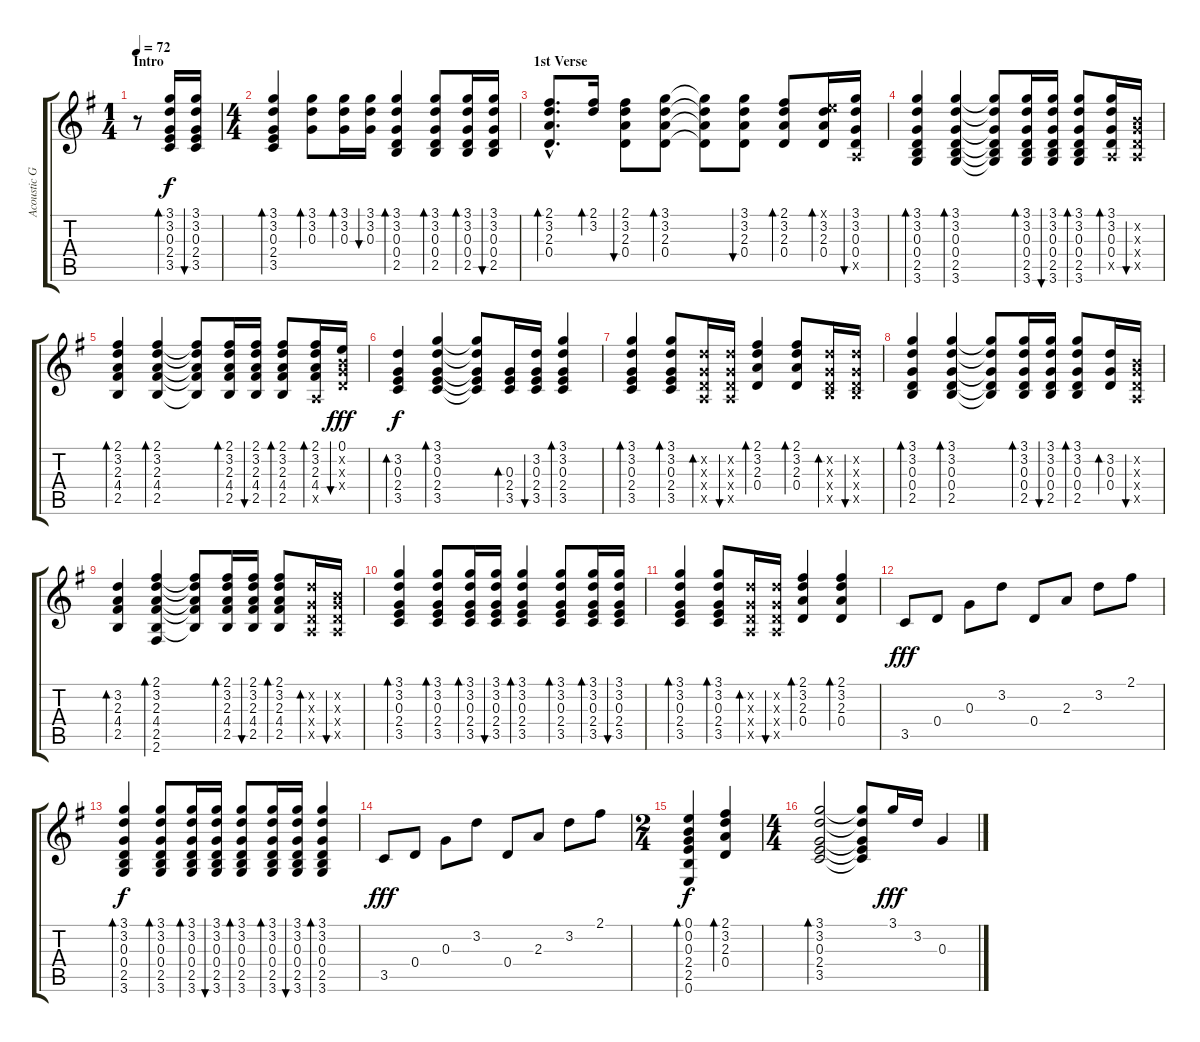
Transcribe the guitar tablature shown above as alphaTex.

\track ("Acoustic Gt" "Acoustic G") {instrument acousticguitarsteel}
\staff {score tabs}
\tuning (E4 B3 G3 D3 A2 E2) {hide}
\ts (1 4)
\section ("" "Intro")
\tempo 72
\clef g2
\ks g
r.8{dy f instrument acousticguitarsteel} (3.1 3.2 0.3 2.4 3.5).16{bd 30} (3.1 3.2 0.3 2.4 3.5).16{bu 30} |
\ts (4 4)
(3.1 3.2 0.3 2.4 3.5).4{bd 60} (3.1 3.2 0.3).8{bd 60} (3.1 3.2 0.3).16{bd 60} (3.1 3.2 0.3).16{bu 60} (3.1 3.2 0.3 0.4 2.5).4{bd 60} (3.1 3.2 0.3 0.4 2.5).8{bd 60} (3.1 3.2 0.3 0.4 2.5).16{bd 60} (3.1 3.2 0.3 0.4 2.5).16{bu 60} |
\section ("" "1st Verse")
(2.1{hac} 3.2{hac} 2.3{hac} 0.4{hac}).8{d bd 60} (2.1 3.2).16{bd 60} (2.1 3.2 2.3 0.4).8{bu 60} (3.1 3.2 2.3 0.4).8{bd 60} (3.1{t} 3.2{t} 2.3{t} 0.4{t}).8 (3.1 3.2 2.3 0.4).8{bu 60} (2.1 3.2 2.3 0.4).8{bd 60} (0.1{x} 3.2 2.3 0.4).16{bd 60} (3.1 3.2 0.3 0.4 0.5{x}).16{bu 60} |
(3.1 3.2 0.3 0.4 2.5 3.6).4{bd 60} (3.1 3.2 0.3 0.4 2.5 3.6).4{bd 60} (3.1{t} 3.2{t} 0.3{t} 0.4{t} 2.5{t} 3.6{t}).8 (3.1 3.2 0.3 0.4 2.5 3.6).16{bd 60} (3.1 3.2 0.3 0.4 2.5 3.6).16{bu 60} (3.1 3.2 0.3 0.4 2.5 3.6).8{bd 60} (3.1 3.2 0.3 0.4 0.5{x}).16{bd 60} (0.2{x} 0.3{x} 0.4{x} 0.5{x}).16{bu 60} |
(2.1 3.2 2.3 4.4 2.5).4{bd 60} (2.1 3.2 2.3 4.4 2.5).4{bd 60} (2.1{t} 3.2{t} 2.3{t} 4.4{t} 2.5{t}).8 (2.1 3.2 2.3 4.4 2.5).16{bd 60} (2.1 3.2 2.3 4.4 2.5).16{bu 60} (2.1 3.2 2.3 4.4 2.5).8{bd 60} (2.1 3.2 2.3 4.4 0.5{x}).16{bd 60} (0.1 0.2{x} 0.3{x} 0.4{x}).16{bu 60 dy fff} |
(3.2 0.3 2.4 3.5).4{bd 60 dy f} (3.1 3.2 0.3 2.4 3.5).4{bd 120} (3.1{t} 3.2{t} 0.3{t} 2.4{t} 3.5{t}).8 (0.3 2.4 3.5).16{bd 60} (3.2 0.3 2.4 3.5).16{bu 60} (3.1 3.2 0.3 2.4 3.5).4{bd 60} |
(3.1 3.2 0.3 2.4 3.5).4{bd 120} (3.1 3.2 0.3 2.4 3.5).8{bd 60} (3.2{x} 0.3{x} 0.4{x} 0.5{x}).16{bd 60} (3.2{x} 0.3{x} 0.4{x} 0.5{x}).16{bu 60} (2.1 3.2 2.3 0.4).4{bd 60} (2.1 3.2 2.3 0.4).8{bd 60} (3.2{x} 0.3{x} 0.4{x} 2.5{x}).16{bd 60} (3.2{x} 0.3{x} 0.4{x} 2.5{x}).16{bu 60} |
(3.1 3.2 0.3 0.4 2.5).4{bd 60} (3.1 3.2 0.3 0.4 2.5).4{bd 120} (3.1{t} 3.2{t} 0.3{t} 0.4{t} 2.5{t}).8 (3.1 3.2 0.3 0.4 2.5).16{bd 60} (3.1 3.2 0.3 0.4 2.5).16{bu 60} (3.1 3.2 0.3 0.4 2.5).8{bd 60} (3.2 0.3 0.4).16{bd 60} (0.2{x} 0.3{x} 0.4{x} 0.5{x}).16{bu 60} |
(3.2 2.3 4.4 2.5).4{bd 60} (2.1 3.2 2.3 4.4 2.5 2.6).4{bd 120} (2.1{t} 3.2{t} 2.3{t} 4.4{t} 2.5{t}).8 (2.1 3.2 2.3 4.4 2.5).16{bd 60} (2.1 3.2 2.3 4.4 2.5).16{bu 60} (2.1 3.2 2.3 4.4 2.5).8{bd 60} (3.2{x} 0.3{x} 0.4{x} 0.5{x}).16{bd 60} (0.2{x} 0.3{x} 0.4{x} 0.5{x}).16{bu 60} |
(3.1 3.2 0.3 2.4 3.5).4{bd 60} (3.1 3.2 0.3 2.4 3.5).8{bd 60} (3.1 3.2 0.3 2.4 3.5).16{bd 60} (3.1 3.2 0.3 2.4 3.5).16{bu 60} (3.1 3.2 0.3 2.4 3.5).4{bd 60} (3.1 3.2 0.3 2.4 3.5).8{bd 60} (3.1 3.2 0.3 2.4 3.5).16{bd 60} (3.1 3.2 0.3 2.4 3.5).16{bu 60} |
(3.1 3.2 0.3 2.4 3.5).4{bd 60} (3.1 3.2 0.3 2.4 3.5).8{bd 60} (3.2{x} 0.3{x} 0.4{x} 0.5{x}).16{bd 60} (3.2{x} 0.3{x} 0.4{x} 0.5{x}).16{bu 60} (2.1 3.2 2.3 0.4).4{bd 60} (2.1 3.2 2.3 0.4).4{bd 60} |
3.5.8{dy fff} 0.4.8 0.3.8 3.2.8 0.4.8 2.3.8 3.2.8 2.1.8 |
(3.1 3.2 0.3 0.4 2.5 3.6).4{bd 60 dy f} (3.1 3.2 0.3 0.4 2.5 3.6).8{bd 60} (3.1 3.2 0.3 0.4 2.5 3.6).16{bd 60} (3.1 3.2 0.3 0.4 2.5 3.6).16{bu 60} (3.1 3.2 0.3 0.4 2.5 3.6).8{bd 60} (3.1 3.2 0.3 0.4 2.5 3.6).16{bd 60} (3.1 3.2 0.3 0.4 2.5 3.6).16{bu 60} (3.1 3.2 0.3 0.4 2.5 3.6).4{bd 60} |
3.5.8{dy fff} 0.4.8 0.3.8 3.2.8 0.4.8 2.3.8 3.2.8 2.1.8 |
\ts (2 4)
(0.1 0.2 0.3 2.4 2.5 0.6).4{bd 120 dy f} (2.1 3.2 2.3 0.4).4{bd 120} |
\ts (4 4)
(3.1 3.2 0.3 2.4 3.5).2{bd 120} (3.1{t} 3.2{t} 0.3{t} 2.4{t} 3.5{t}).8 3.1.16{dy fff} 3.2.16 0.3.4
